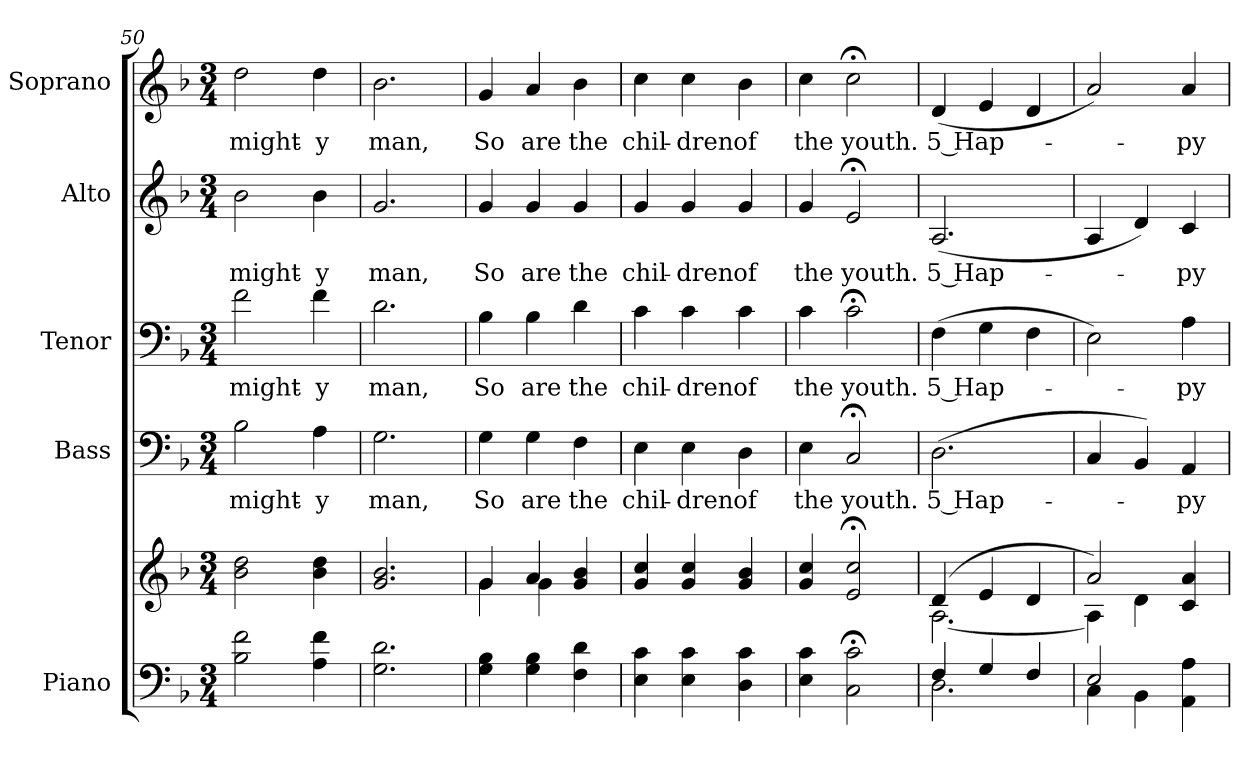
**kern	**kern	**kern	**text	**kern	**text	**kern	**text	**kern	**text
*part5	*part5	*part4	*part4	*part3	*part3	*part2	*part2	*part1	*part1
*staff6	*staff5	*staff4	*staff4	*staff3	*staff3	*staff2	*staff2	*staff1	*staff1
*I"Piano	*	*I"Bass	*	*I"Tenor	*	*I"Alto	*	*I"Soprano	*
*I'Pno.	*	*I'B.	*	*I'T.	*	*I'A.	*	*I'S.	*
!!LO:PB:g=z
*clefF4	*clefG2	*clefF4	*	*clefF4	*	*clefG2	*	*clefG2	*
*k[b-]	*k[b-]	*k[b-]	*	*k[b-]	*	*k[b-]	*	*k[b-]	*
*F:	*F:	*F:	*	*F:	*	*F:	*	*F:	*
*M3/4	*M3/4	*M3/4	*	*M3/4	*	*M3/4	*	*M3/4	*
=50	=50	=50	=50	=50	=50	=50	=50	=50	=50
!	!	!	!LO:LY:b:color=#000000	!	!	!	!	!	!
!	!	!	!	!	!LO:LY:b:color=#000000	!	!	!	!
!	!	!	!	!	!	!	!LO:LY:b:color=#000000	!	!
!	!	!	!	!	!	!	!	!	!LO:LY:b:color=#000000
2B-i\ 2fi	2b-i\ 2ddi	2B-i\	might-	2fi\	might-	2b-i\	might-	2ddi\	might-
!	!	!	!LO:LY:b:color=#000000	!	!	!	!	!	!
!	!	!	!	!	!LO:LY:b:color=#000000	!	!	!	!
!	!	!	!	!	!	!	!LO:LY:b:color=#000000	!	!
!	!	!	!	!	!	!	!	!	!LO:LY:b:color=#000000
4Ai\ 4fi	4b-i\ 4ddi	4Ai\	-y	4fi\	-y	4b-i\	-y	4ddi\	-y
=51	=51	=51	=51	=51	=51	=51	=51	=51	=51
!	!	!	!LO:LY:b:color=#000000	!	!	!	!	!	!
!	!	!	!	!	!LO:LY:b:color=#000000	!	!	!	!
!	!	!	!	!	!	!	!LO:LY:b:color=#000000	!	!
!	!	!	!	!	!	!	!	!	!LO:LY:b:color=#000000
2.Gi\ 2.di	2.gi/ 2.b-i	2.Gi\	man,	2.di\	man,	2.gi/	man,	2.b-i\	man,
=52	=52	=52	=52	=52	=52	=52	=52	=52	=52
*	*^	*	*	*	*	*	*	*	*
!	!	!	!	!LO:LY:b:color=#000000	!	!	!	!	!	!
!	!	!	!	!	!	!LO:LY:b:color=#000000	!	!	!	!
!	!	!	!	!	!	!	!	!LO:LY:b:color=#000000	!	!
!	!	!	!	!	!	!	!	!	!	!LO:LY:b:color=#000000
4Gi\ 4B-i	4gi/	4gi\	4Gi\	So	4B-i\	So	4gi/	So	4gi/	So
!	!	!	!	!LO:LY:b:color=#000000	!	!	!	!	!	!
!	!	!	!	!	!	!LO:LY:b:color=#000000	!	!	!	!
!	!	!	!	!	!	!	!	!LO:LY:b:color=#000000	!	!
!	!	!	!	!	!	!	!	!	!	!LO:LY:b:color=#000000
4Gi\ 4B-i	4ai/	4gi\	4Gi\	are	4B-i\	are	4gi/	are	4ai/	are
!	!	!	!	!LO:LY:b:color=#000000	!	!	!	!	!	!
!	!	!	!	!	!	!LO:LY:b:color=#000000	!	!	!	!
!	!	!	!	!	!	!	!	!LO:LY:b:color=#000000	!	!
!	!	!	!	!	!	!	!	!	!	!LO:LY:b:color=#000000
4Fi\ 4di	4gi/ 4b-i	4ryy	4Fi\	the	4di\	the	4gi/	the	4b-i\	the
*	*v	*v	*	*	*	*	*	*	*	*
=53	=53	=53	=53	=53	=53	=53	=53	=53	=53
*	*^	*	*	*	*	*	*	*	*
!	!	!	!	!LO:LY:b:color=#000000	!	!	!	!	!	!
*	*v	*v	*	*	*	*	*	*	*	*
*	*^	*	*	*	*	*	*	*	*
!	!	!	!	!	!	!LO:LY:b:color=#000000	!	!	!	!
*	*v	*v	*	*	*	*	*	*	*	*
*	*^	*	*	*	*	*	*	*	*
!	!	!	!	!	!	!	!	!LO:LY:b:color=#000000	!	!
*	*v	*v	*	*	*	*	*	*	*	*
*	*^	*	*	*	*	*	*	*	*
!	!	!	!	!	!	!	!	!	!	!LO:LY:b:color=#000000
*	*v	*v	*	*	*	*	*	*	*	*
4Ei\ 4ci	4gi/ 4cci	4Ei\	chil-	4ci\	chil-	4gi/	chil-	4cci\	chil-
!	!	!	!LO:LY:b:color=#000000	!	!	!	!	!	!
!	!	!	!	!	!LO:LY:b:color=#000000	!	!	!	!
!	!	!	!	!	!	!	!LO:LY:b:color=#000000	!	!
!	!	!	!	!	!	!	!	!	!LO:LY:b:color=#000000
4Ei\ 4ci	4gi/ 4cci	4Ei\	-dren	4ci\	-dren	4gi/	-dren	4cci\	-dren
!	!	!	!LO:LY:b:color=#000000	!	!	!	!	!	!
!	!	!	!	!	!LO:LY:b:color=#000000	!	!	!	!
!	!	!	!	!	!	!	!LO:LY:b:color=#000000	!	!
!	!	!	!	!	!	!	!	!	!LO:LY:b:color=#000000
4Di\ 4ci	4gi/ 4b-i	4Di\	of	4ci\	of	4gi/	of	4b-i\	of
!!LO:PB:g=z
=54	=54	=54	=54	=54	=54	=54	=54	=54	=54
!	!	!	!LO:LY:b:color=#000000	!	!	!	!	!	!
!	!	!	!	!	!LO:LY:b:color=#000000	!	!	!	!
!	!	!	!	!	!	!	!LO:LY:b:color=#000000	!	!
!	!	!	!	!	!	!	!	!	!LO:LY:b:color=#000000
4Ei\ 4ci	4gi/ 4cci	4Ei\	the	4ci\	the	4gi/	the	4cci\	the
!	!	!	!LO:LY:b:color=#000000	!	!	!	!	!	!
!	!	!	!	!	!LO:LY:b:color=#000000	!	!	!	!
!	!	!	!	!	!	!	!LO:LY:b:color=#000000	!	!
!	!	!	!	!	!	!	!	!	!LO:LY:b:color=#000000
2Ci\; 2ci;	2ei/; 2cci;	2C;i/	youth.	2c;i\	youth.	2e;i/	youth.	2cc;i\	youth.
=55	=55	=55	=55	=55	=55	=55	=55	=55	=55
*^	*^	*	*	*	*	*	*	*	*
!	!	!	!	!	!LO:LY:b:color=#000000	!	!	!	!	!	!
!	!	!	!	!	!	!	!LO:LY:b:color=#000000	!	!	!	!
!	!	!	!	!	!	!	!	!	!LO:LY:b:color=#000000	!	!
!	!	!	!	!	!	!	!	!	!	!	!LO:LY:b:color=#000000
4Fi/	2.Di\	((4di/	[<2.Ai\	(2.Di\	5 Hap-	(4Fi\	5 Hap-	(2.Ai/	5 Hap-	(4di/	5 Hap-
4Gi/	.	4ei/	.	.	.	4Gi\	.	.	.	4ei/	.
4Fi/	.	4di/	.	.	.	4Fi\	.	.	.	4di/	.
=56	=56	=56	=56	=56	=56	=56	=56	=56	=56	=56	=56
2Ei/	4Ci\	2ai/)	4Ai\]	4Ci/	.	2Ei\)	.	4Ai/	.	2ai/)	.
.	4BB-i\	.	4di\	4BB-i/)	.	.	.	4di/)	.	.	.
!	!	!	!	!	!LO:LY:b:color=#000000	!	!	!	!	!	!
!	!	!	!	!	!	!	!LO:LY:b:color=#000000	!	!	!	!
!	!	!	!	!	!	!	!	!	!LO:LY:b:color=#000000	!	!
!	!	!	!	!	!	!	!	!	!	!	!LO:LY:b:color=#000000
4AAi\ 4Ai	4ryy	4ci/ 4ai	4ryy	4AAi/	-py	4Ai\	-py	4ci/	-py	4ai/	-py
*v	*v	*	*	*	*	*	*	*	*	*	*
*	*v	*v	*	*	*	*	*	*	*	*
=	=	=	=	=	=	=	=	=	=
*-	*-	*-	*-	*-	*-	*-	*-	*-	*-
